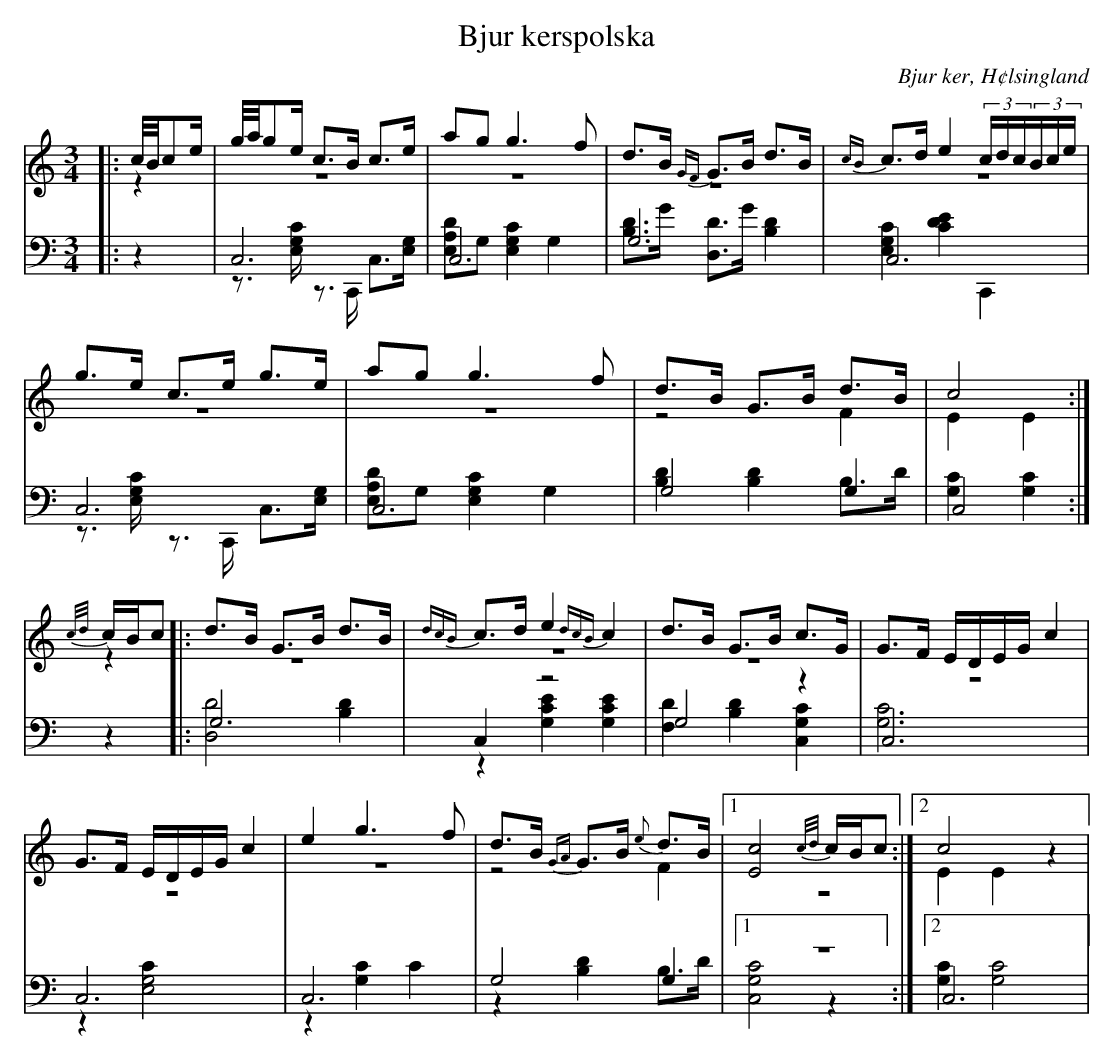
X:1
T: Bjur kerspolska
O: Bjur ker, H¢lsingland
M: 3/4
L: 1/8
K: C
V:1
V:2 merge
V:3
V:4 merge
V:1
|:c//B//ce/|g//a//ge/ c>B c>e|ag g3 f|d>B {GF}G>B d>B|{cB}c>d e2 (3c/d/c/(3B/c/e/|
g>e c>e g>e|ag g3 f|d>B G>B d>B|c4:|
{c/d/}c/B/c |:d>B G>B d>B|{dcB}c>d e2 {dcB}c2|d>B G>B c>G|G>F E/D/E/G/ c2|
G>F E/D/E/G/ c2|e2 g3 f|d>B {GA}G>B {e}d>B|1 [E4c4] {c/d/}c/B/c:|2 c4 z2|
V:2
|:z2|z6|z6|z6|z6|
z6|z6|z4 F2|E2 E2:|
z2|:z6|z6|z6|z6|
 z6|z6|z4 F2|1 z6:|2 E2 E2 z2|
V:3 clef=bass
|:z2|C,6|C,6|G,6|C,6|
C,6|C,6|G,4 G,2|C,4:|
z2|:G,6|C,2 z4|G,4 z2|C,6|
 C,6|C,6|G,4 G,2|1 z6:|2 C,6|
V:4 clef=bass
|:z2|z>[E,G,C] z>C,, C,>[E,G,]|[E,A,D]G, [E,2G,2C2] G,2|[B,D]>G [D,D]>G [B,2D2]|[E,2G,2C2] [D2E2C2] C,,2|
z>[E,G,C] z>C,, C,>[E,G,]|[E,A,D]G, [E,2G,2C2] G,2|[B,2D2] [B,2D2] B,>D|[G,2C2][G,2C2]:|
z2|:[D,4D4] [B,2D2]|z2 [G,2C2E2] [G,2C2E2]|[F,2D2][B,2D2] [C,2G,2C2]|[G,6C6]|
z2 [E,4G,4C2]|z2 [G,2C2] C2|z2 [B,2D2] B,>D|1 [C,4G,4C4] z2:|2 [G,2C2] [G,4C4]|
